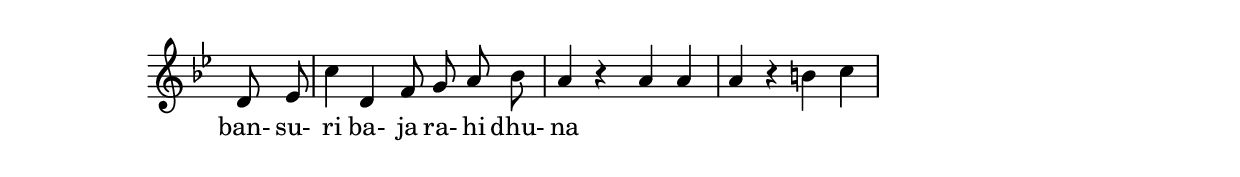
#(ly:set-option 'midi-extension "mid")
\version "2.12.3"
\include "english.ly"
\header{
title = ""
composer = ""
}
%{
Key: D
Mode: phrygian          

                                i            IV         . 
         3              n       +            2         DSnDn
1)|: (Sr | n) S   (gm <P  d)> | P - P  P   | P - D    n     |
           .
      ban-    su-  ri          ba- ja ra-   hi  dhu- na

%}
melody = {
\once \override Staff.TimeSignature #'stencil = ##f
\clef treble
\key c \phrygian
\autoBeamOn
\cadenzaOn


 \bar "|:"    c'8 df'8 \bar "|"   bf'4  c'4   ef'8 f'8   g'8 af'8 \bar "|"   g'4 r4  g'4  g'4 \bar "|"   g'4 r4  a'4  bf'4 \bar "|" 
}


text = \lyricmode {
ban- su- ri ba- ja ra- hi dhu- na
}

\score{
\transpose c' d'
<<
\new Voice = "one" {
\melody
}
\new Lyrics \lyricsto "one" \text
>>
\layout {
\context {
\Score
\remove "Bar_number_engraver"
}
}
\midi {
\context {
\Score
tempoWholesPerMinute = #(ly:make-moment 200 4)
}
}
}